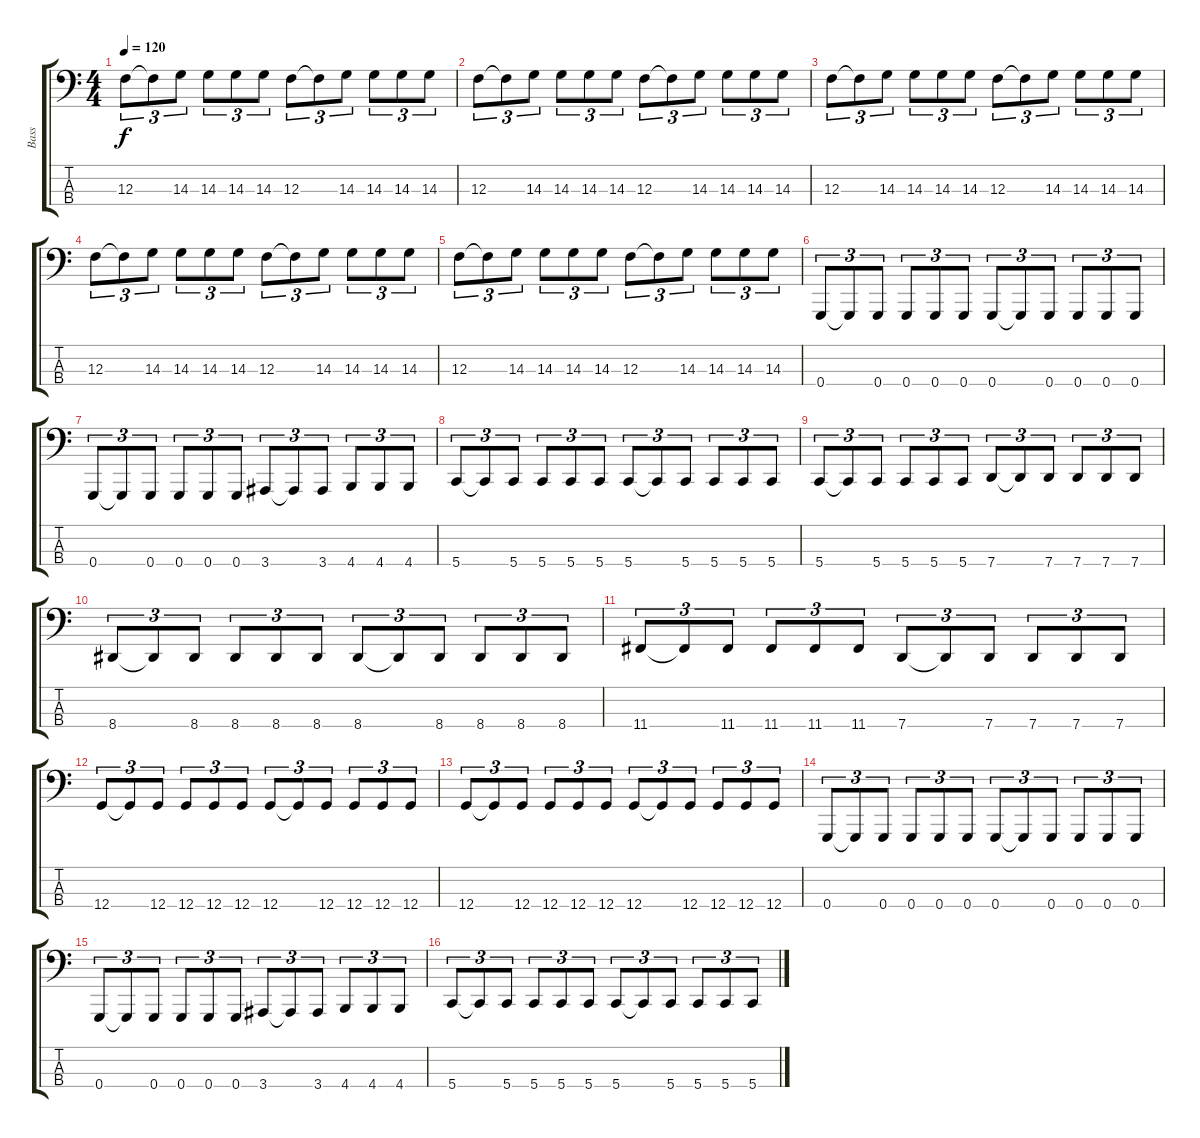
\track ("Bass" "Bass") {instrument electricbasspick}
\staff {score tabs}
\tuning (Eb2 Bb1 F1 G0) {hide}
\ts (4 4)
\tempo 120
\clef f4
\ks c
12.3.8{tu (3 2) dy f} 12.3{t}.8{tu (3 2)} 14.3.8{tu (3 2)} 14.3.8{tu (3 2)} 14.3.8{tu (3 2)} 14.3.8{tu (3 2)} 12.3.8{tu (3 2)} 12.3{t}.8{tu (3 2)} 14.3.8{tu (3 2)} 14.3.8{tu (3 2)} 14.3.8{tu (3 2)} 14.3.8{tu (3 2)} |
12.3.8{tu (3 2)} 12.3{t}.8{tu (3 2)} 14.3.8{tu (3 2)} 14.3.8{tu (3 2)} 14.3.8{tu (3 2)} 14.3.8{tu (3 2)} 12.3.8{tu (3 2)} 12.3{t}.8{tu (3 2)} 14.3.8{tu (3 2)} 14.3.8{tu (3 2)} 14.3.8{tu (3 2)} 14.3.8{tu (3 2)} |
12.3.8{tu (3 2)} 12.3{t}.8{tu (3 2)} 14.3.8{tu (3 2)} 14.3.8{tu (3 2)} 14.3.8{tu (3 2)} 14.3.8{tu (3 2)} 12.3.8{tu (3 2)} 12.3{t}.8{tu (3 2)} 14.3.8{tu (3 2)} 14.3.8{tu (3 2)} 14.3.8{tu (3 2)} 14.3.8{tu (3 2)} |
12.3.8{tu (3 2)} 12.3{t}.8{tu (3 2)} 14.3.8{tu (3 2)} 14.3.8{tu (3 2)} 14.3.8{tu (3 2)} 14.3.8{tu (3 2)} 12.3.8{tu (3 2)} 12.3{t}.8{tu (3 2)} 14.3.8{tu (3 2)} 14.3.8{tu (3 2)} 14.3.8{tu (3 2)} 14.3.8{tu (3 2)} |
12.3.8{tu (3 2)} 12.3{t}.8{tu (3 2)} 14.3.8{tu (3 2)} 14.3.8{tu (3 2)} 14.3.8{tu (3 2)} 14.3.8{tu (3 2)} 12.3.8{tu (3 2)} 12.3{t}.8{tu (3 2)} 14.3.8{tu (3 2)} 14.3.8{tu (3 2)} 14.3.8{tu (3 2)} 14.3.8{tu (3 2)} |
0.4.8{tu (3 2)} 0.4{t}.8{tu (3 2)} 0.4.8{tu (3 2)} 0.4.8{tu (3 2)} 0.4.8{tu (3 2)} 0.4.8{tu (3 2)} 0.4.8{tu (3 2)} 0.4{t}.8{tu (3 2)} 0.4.8{tu (3 2)} 0.4.8{tu (3 2)} 0.4.8{tu (3 2)} 0.4.8{tu (3 2)} |
0.4.8{tu (3 2)} 0.4{t}.8{tu (3 2)} 0.4.8{tu (3 2)} 0.4.8{tu (3 2)} 0.4.8{tu (3 2)} 0.4.8{tu (3 2)} 3.4.8{tu (3 2)} 3.4{t}.8{tu (3 2)} 3.4.8{tu (3 2)} 4.4.8{tu (3 2)} 4.4.8{tu (3 2)} 4.4.8{tu (3 2)} |
5.4.8{tu (3 2)} 5.4{t}.8{tu (3 2)} 5.4.8{tu (3 2)} 5.4.8{tu (3 2)} 5.4.8{tu (3 2)} 5.4.8{tu (3 2)} 5.4.8{tu (3 2)} 5.4{t}.8{tu (3 2)} 5.4.8{tu (3 2)} 5.4.8{tu (3 2)} 5.4.8{tu (3 2)} 5.4.8{tu (3 2)} |
5.4.8{tu (3 2)} 5.4{t}.8{tu (3 2)} 5.4.8{tu (3 2)} 5.4.8{tu (3 2)} 5.4.8{tu (3 2)} 5.4.8{tu (3 2)} 7.4.8{tu (3 2)} 7.4{t}.8{tu (3 2)} 7.4.8{tu (3 2)} 7.4.8{tu (3 2)} 7.4.8{tu (3 2)} 7.4.8{tu (3 2)} |
8.4.8{tu (3 2)} 8.4{t}.8{tu (3 2)} 8.4.8{tu (3 2)} 8.4.8{tu (3 2)} 8.4.8{tu (3 2)} 8.4.8{tu (3 2)} 8.4.8{tu (3 2)} 8.4{t}.8{tu (3 2)} 8.4.8{tu (3 2)} 8.4.8{tu (3 2)} 8.4.8{tu (3 2)} 8.4.8{tu (3 2)} |
11.4.8{tu (3 2)} 11.4{t}.8{tu (3 2)} 11.4.8{tu (3 2)} 11.4.8{tu (3 2)} 11.4.8{tu (3 2)} 11.4.8{tu (3 2)} 7.4.8{tu (3 2)} 7.4{t}.8{tu (3 2)} 7.4.8{tu (3 2)} 7.4.8{tu (3 2)} 7.4.8{tu (3 2)} 7.4.8{tu (3 2)} |
12.4.8{tu (3 2)} 12.4{t}.8{tu (3 2)} 12.4.8{tu (3 2)} 12.4.8{tu (3 2)} 12.4.8{tu (3 2)} 12.4.8{tu (3 2)} 12.4.8{tu (3 2)} 12.4{t}.8{tu (3 2)} 12.4.8{tu (3 2)} 12.4.8{tu (3 2)} 12.4.8{tu (3 2)} 12.4.8{tu (3 2)} |
12.4.8{tu (3 2)} 12.4{t}.8{tu (3 2)} 12.4.8{tu (3 2)} 12.4.8{tu (3 2)} 12.4.8{tu (3 2)} 12.4.8{tu (3 2)} 12.4.8{tu (3 2)} 12.4{t}.8{tu (3 2)} 12.4.8{tu (3 2)} 12.4.8{tu (3 2)} 12.4.8{tu (3 2)} 12.4.8{tu (3 2)} |
0.4.8{tu (3 2)} 0.4{t}.8{tu (3 2)} 0.4.8{tu (3 2)} 0.4.8{tu (3 2)} 0.4.8{tu (3 2)} 0.4.8{tu (3 2)} 0.4.8{tu (3 2)} 0.4{t}.8{tu (3 2)} 0.4.8{tu (3 2)} 0.4.8{tu (3 2)} 0.4.8{tu (3 2)} 0.4.8{tu (3 2)} |
0.4.8{tu (3 2)} 0.4{t}.8{tu (3 2)} 0.4.8{tu (3 2)} 0.4.8{tu (3 2)} 0.4.8{tu (3 2)} 0.4.8{tu (3 2)} 3.4.8{tu (3 2)} 3.4{t}.8{tu (3 2)} 3.4.8{tu (3 2)} 4.4.8{tu (3 2)} 4.4.8{tu (3 2)} 4.4.8{tu (3 2)} |
5.4.8{tu (3 2)} 5.4{t}.8{tu (3 2)} 5.4.8{tu (3 2)} 5.4.8{tu (3 2)} 5.4.8{tu (3 2)} 5.4.8{tu (3 2)} 5.4.8{tu (3 2)} 5.4{t}.8{tu (3 2)} 5.4.8{tu (3 2)} 5.4.8{tu (3 2)} 5.4.8{tu (3 2)} 5.4.8{tu (3 2)}
